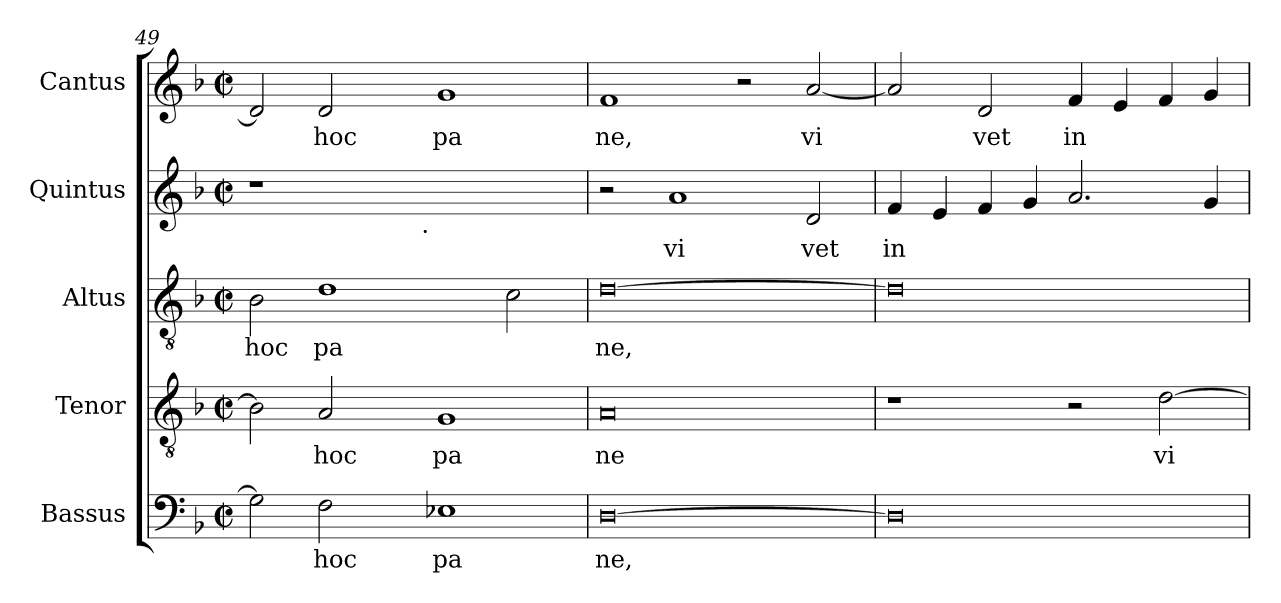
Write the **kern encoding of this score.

**kern	**text	**kern	**text	**kern	**text	**kern	**text	**kern	**text
*part5	*part5	*part4	*part4	*part3	*part3	*part2	*part2	*part1	*part1
*staff5	*staff5	*staff4	*staff4	*staff3	*staff3	*staff2	*staff2	*staff1	*staff1
*I"Bassus	*	*I"Tenor	*	*I"Altus	*	*I"Quintus	*	*I"Cantus	*
*clefF4	*	*clefGv2	*	*clefGv2	*	*clefG2	*	*clefG2	*
*k[b-]	*	*k[b-]	*	*k[b-]	*	*k[b-]	*	*k[b-]	*
*F:	*	*F:	*	*F:	*	*F:	*	*F:	*
*M2/2	*	*M2/2	*	*M2/2	*	*M2/2	*	*M2/2	*
*met(c|)	*	*met(c|)	*	*met(c|)	*	*met(c|)	*	*met(c|)	*
=49	=49	=49	=49	=49	=49	=49	=49	=49	=49
!	!LO:LY:b:cj	!	!LO:LY:b:cj	!	!LO:LY:b:cj	!	!	!	!LO:LY:b:cj
*	*	*	*	*	*	*^	*	*	*
2G\]	.	2B-\]	.	2B-\	hoc	1r	2ryy	.	2d/]	.
!	!LO:LY:b:cj	!	!LO:LY:b:cj	!	!LO:LY:b:cj	!	!	!	!	!LO:LY:b:cj
2F\	hoc	2A/	hoc	1d	pa	.	4ryy	.	2d/	hoc
.	.	.	.	.	.	.	8ryy	.	.	.
.	.	.	.	.	.	.	16ryy	.	.	.
.	.	.	.	.	.	.	64ryy	.	.	.
!	!	!	!	!	!	!	!LO:TX:b:t=.	!	!	!
.	.	.	.	.	.	.	1ryy	.	.	.
!	!LO:LY:b:cj	!	!LO:LY:b:cj	!	!	!	!	!	!	!LO:LY:b:cj
1E-X	pa	1G	pa	.	.	1ryy	.	.	1g	pa
!	!	!	!	!	!LO:LY:b:cj	!	!	!	!	!
.	.	.	.	2c\	.	.	.	.	.	.
.	.	.	.	.	.	.	32.ryy	.	.	.
!!LO:PB:g=z
=50	=50	=50	=50	=50	=50	=50	=50	=50	=50	=50
!	!LO:LY:b:cj	!	!LO:LY:b:cj	!	!LO:LY:b:cj	!	!	!	!	!LO:LY:b:cj
*	*	*	*	*	*	*v	*v	*	*	*
[>0D	ne,	0A	ne	[>0d	ne,	2r	.	1f	ne,
!	!	!	!	!	!	!	!LO:LY:b:cj	!	!
.	.	.	.	.	.	1a	vi	.	.
.	.	.	.	.	.	.	.	2r	.
!	!	!	!	!	!	!	!LO:LY:b:cj	!	!LO:LY:b:cj
.	.	.	.	.	.	2d/	vet	[<2a/	vi-
=51	=51	=51	=51	=51	=51	=51	=51	=51	=51
!	!LO:LY:b:cj	!	!	!	!LO:LY:b:cj	!	!LO:LY:b:cj	!	!LO:LY:b:cj
0D]	.	1r	.	0d]	.	4f/	in	2a/]	--
!	!	!	!	!	!	!	!LO:LY:b:cj	!	!
.	.	.	.	.	.	4e/	.	.	.
!	!	!	!	!	!	!	!LO:LY:b:cj	!	!LO:LY:b:cj
.	.	.	.	.	.	4f/	.	2d/	-vet
!	!	!	!	!	!	!	!LO:LY:b:cj	!	!
.	.	.	.	.	.	4g/	.	.	.
!	!	!	!	!	!	!	!LO:LY:b:cj	!	!LO:LY:b:cj
.	.	2r	.	.	.	2.a/	.	4f/	in
!	!	!	!	!	!	!	!	!	!LO:LY:b:cj
.	.	.	.	.	.	.	.	4e/	.
!	!	!	!LO:LY:b:cj	!	!	!	!	!	!LO:LY:b:cj
.	.	[>2d\	vi	.	.	.	.	4f/	.
!	!	!	!	!	!	!	!LO:LY:b:cj	!	!LO:LY:b:cj
.	.	.	.	.	.	4g/	.	4g/	.
=	=	=	=	=	=	=	=	=	=
*-	*-	*-	*-	*-	*-	*-	*-	*-	*-
